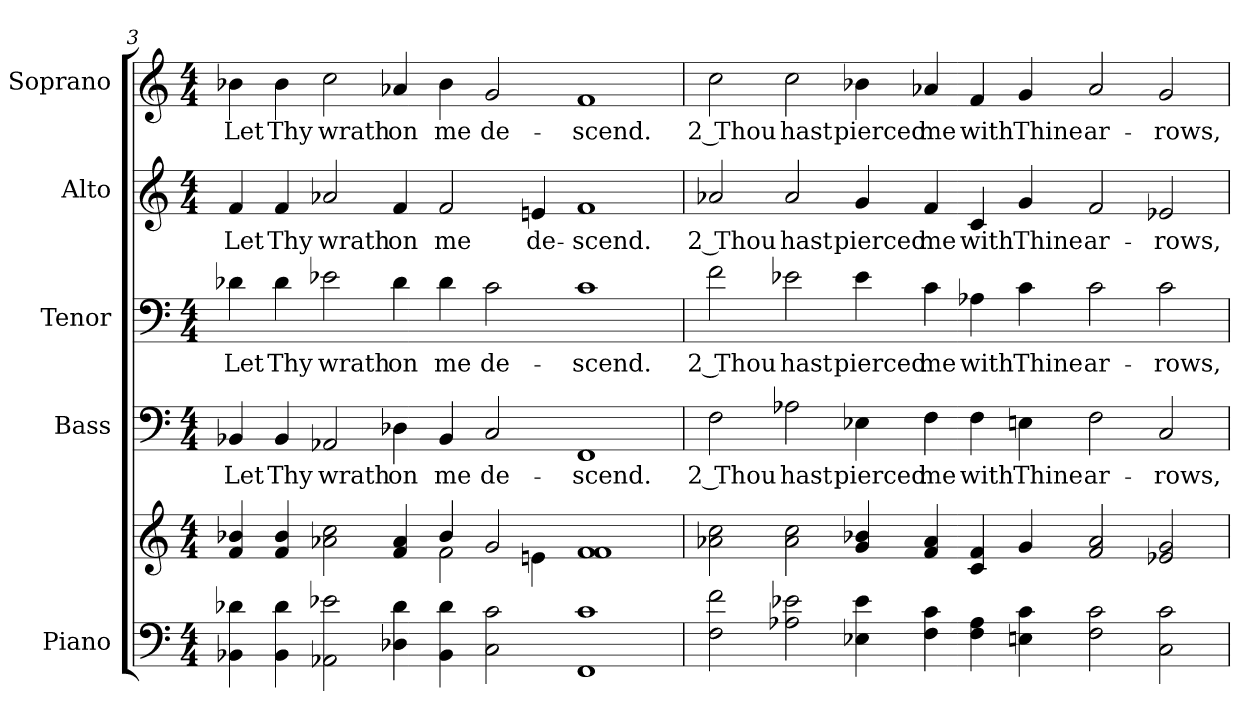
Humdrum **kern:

**kern	**kern	**kern	**text	**kern	**text	**kern	**text	**kern	**text
*part5	*part5	*part4	*part4	*part3	*part3	*part2	*part2	*part1	*part1
*staff6	*staff5	*staff4	*staff4	*staff3	*staff3	*staff2	*staff2	*staff1	*staff1
*I"Piano	*	*I"Bass	*	*I"Tenor	*	*I"Alto	*	*I"Soprano	*
*I'Pno.	*	*I'B.	*	*I'T.	*	*I'A.	*	*I'S.	*
!!LO:PB:g=z
*clefF4	*clefG2	*clefF4	*	*clefF4	*	*clefG2	*	*clefG2	*
*k[]	*k[]	*k[]	*	*k[]	*	*k[]	*	*k[]	*
*C:	*C:	*C:	*	*C:	*	*C:	*	*C:	*
*M4/4	*M4/4	*M4/4	*	*M4/4	*	*M4/4	*	*M4/4	*
=3	=3	=3	=3	=3	=3	=3	=3	=3	=3
*	*^	*	*	*	*	*	*	*	*
!	!	!	!	!LO:LY:b:color=#000000	!	!	!	!	!	!
!	!	!	!	!	!	!LO:LY:b:color=#000000	!	!	!	!
!	!	!	!	!	!	!	!	!LO:LY:b:color=#000000	!	!
!	!	!	!	!	!	!	!	!	!	!LO:LY:b:color=#000000
4BB-Xi\ 4d-Xi	4fi/ 4b-Xi	2ryy	4BB-Xi/	Let	4d-Xi\	Let	4fi/	Let	4b-Xi\	Let
!	!	!	!	!LO:LY:b:color=#000000	!	!	!	!	!	!
!	!	!	!	!	!	!LO:LY:b:color=#000000	!	!	!	!
!	!	!	!	!	!	!	!	!LO:LY:b:color=#000000	!	!
!	!	!	!	!	!	!	!	!	!	!LO:LY:b:color=#000000
4BB-i\ 4d-i	4fi/ 4b-i	.	4BB-i/	Thy	4d-i\	Thy	4fi/	Thy	4b-i\	Thy
!	!	!	!	!LO:LY:b:color=#000000	!	!	!	!	!	!
!	!	!	!	!	!	!LO:LY:b:color=#000000	!	!	!	!
!	!	!	!	!	!	!	!	!LO:LY:b:color=#000000	!	!
!	!	!	!	!	!	!	!	!	!	!LO:LY:b:color=#000000
2AA-Xi\ 2e-Xi	2a-Xi\ 2cci	2ryy	2AA-Xi/	wrath	2e-Xi\	wrath	2a-Xi/	wrath	2cci\	wrath
!	!	!	!	!LO:LY:b:color=#000000	!	!	!	!	!	!
!	!	!	!	!	!	!LO:LY:b:color=#000000	!	!	!	!
!	!	!	!	!	!	!	!	!LO:LY:b:color=#000000	!	!
!	!	!	!	!	!	!	!	!	!	!LO:LY:b:color=#000000
4D-Xi\ 4d-i	4fi/ 4a-i	4ryy	4D-Xi\	on	4d-i\	on	4fi/	on	4a-Xi/	on
!	!	!	!	!LO:LY:b:color=#000000	!	!	!	!	!	!
!	!	!	!	!	!	!LO:LY:b:color=#000000	!	!	!	!
!	!	!	!	!	!	!	!	!LO:LY:b:color=#000000	!	!
!	!	!	!	!	!	!	!	!	!	!LO:LY:b:color=#000000
4BB-i\ 4d-i	4b-i/	2fi\	4BB-i/	me	4d-i\	me	2fi/	me	4b-i\	me
!	!	!	!	!LO:LY:b:color=#000000	!	!	!	!	!	!
!	!	!	!	!	!	!LO:LY:b:color=#000000	!	!	!	!
!	!	!	!	!	!	!	!	!	!	!LO:LY:b:color=#000000
2Ci\ 2ci	2gi/	.	2Ci/	de-	2ci\	de-	.	.	2gi/	de-
!	!	!	!	!	!	!	!	!LO:LY:b:color=#000000	!	!
.	.	4eni\	.	.	.	.	4eni/	de-	.	.
!	!	!	!	!LO:LY:b:color=#000000	!	!	!	!	!	!
!	!	!	!	!	!	!LO:LY:b:color=#000000	!	!	!	!
!	!	!	!	!	!	!	!	!LO:LY:b:color=#000000	!	!
!	!	!	!	!	!	!	!	!	!	!LO:LY:b:color=#000000
1FFi 1ci	1fi 1fi	1ryy	1FFi	-scend.	1ci	-scend.	1fi	-scend.	1fi	-scend.
*	*v	*v	*	*	*	*	*	*	*	*
=4	=4	=4	=4	=4	=4	=4	=4	=4	=4
*	*^	*	*	*	*	*	*	*	*
!	!	!	!	!LO:LY:b:color=#000000	!	!	!	!	!	!
*	*v	*v	*	*	*	*	*	*	*	*
*	*^	*	*	*	*	*	*	*	*
!	!	!	!	!	!	!LO:LY:b:color=#000000	!	!	!	!
*	*v	*v	*	*	*	*	*	*	*	*
*	*^	*	*	*	*	*	*	*	*
!	!	!	!	!	!	!	!	!LO:LY:b:color=#000000	!	!
*	*v	*v	*	*	*	*	*	*	*	*
*	*^	*	*	*	*	*	*	*	*
!	!	!	!	!	!	!	!	!	!	!LO:LY:b:color=#000000
*	*v	*v	*	*	*	*	*	*	*	*
2Fi\ 2fi	2a-Xi\ 2cci	2Fi\	2 Thou	2fi\	2 Thou	2a-Xi/	2 Thou	2cci\	2 Thou
!	!	!	!LO:LY:b:color=#000000	!	!	!	!	!	!
!	!	!	!	!	!LO:LY:b:color=#000000	!	!	!	!
!	!	!	!	!	!	!	!LO:LY:b:color=#000000	!	!
!	!	!	!	!	!	!	!	!	!LO:LY:b:color=#000000
2A-Xi\ 2e-Xi	2a-i\ 2cci	2A-Xi\	hast	2e-Xi\	hast	2a-i/	hast	2cci\	hast
!	!	!	!LO:LY:b:color=#000000	!	!	!	!	!	!
!	!	!	!	!	!LO:LY:b:color=#000000	!	!	!	!
!	!	!	!	!	!	!	!LO:LY:b:color=#000000	!	!
!	!	!	!	!	!	!	!	!	!LO:LY:b:color=#000000
4E-Xi\ 4e-i	4gi/ 4b-Xi	4E-Xi\	pierced	4e-i\	pierced	4gi/	pierced	4b-Xi\	pierced
!	!	!	!LO:LY:b:color=#000000	!	!	!	!	!	!
!	!	!	!	!	!LO:LY:b:color=#000000	!	!	!	!
!	!	!	!	!	!	!	!LO:LY:b:color=#000000	!	!
!	!	!	!	!	!	!	!	!	!LO:LY:b:color=#000000
4Fi\ 4ci	4fi/ 4a-i	4Fi\	me	4ci\	me	4fi/	me	4a-Xi/	me
!	!	!	!LO:LY:b:color=#000000	!	!	!	!	!	!
!	!	!	!	!	!LO:LY:b:color=#000000	!	!	!	!
!	!	!	!	!	!	!	!LO:LY:b:color=#000000	!	!
!	!	!	!	!	!	!	!	!	!LO:LY:b:color=#000000
4Fi\ 4A-i	4ci/ 4fi	4Fi\	with	4A-Xi\	with	4ci/	with	4fi/	with
!	!	!	!LO:LY:b:color=#000000	!	!	!	!	!	!
!	!	!	!	!	!LO:LY:b:color=#000000	!	!	!	!
!	!	!	!	!	!	!	!LO:LY:b:color=#000000	!	!
!	!	!	!	!	!	!	!	!	!LO:LY:b:color=#000000
4Eni\ 4ci	4gi/	4Eni\	Thine	4ci\	Thine	4gi/	Thine	4gi/	Thine
!	!	!	!LO:LY:b:color=#000000	!	!	!	!	!	!
!	!	!	!	!	!LO:LY:b:color=#000000	!	!	!	!
!	!	!	!	!	!	!	!LO:LY:b:color=#000000	!	!
!	!	!	!	!	!	!	!	!	!LO:LY:b:color=#000000
2Fi\ 2ci	2fi/ 2a-i	2Fi\	ar-	2ci\	ar-	2fi/	ar-	2a-i/	ar-
!	!	!	!LO:LY:b:color=#000000	!	!	!	!	!	!
!	!	!	!	!	!LO:LY:b:color=#000000	!	!	!	!
!	!	!	!	!	!	!	!LO:LY:b:color=#000000	!	!
!	!	!	!	!	!	!	!	!	!LO:LY:b:color=#000000
2Ci\ 2ci	2e-Xi/ 2gi	2Ci/	-rows,	2ci\	-rows,	2e-Xi/	-rows,	2gi/	-rows,
=	=	=	=	=	=	=	=	=	=
*-	*-	*-	*-	*-	*-	*-	*-	*-	*-
